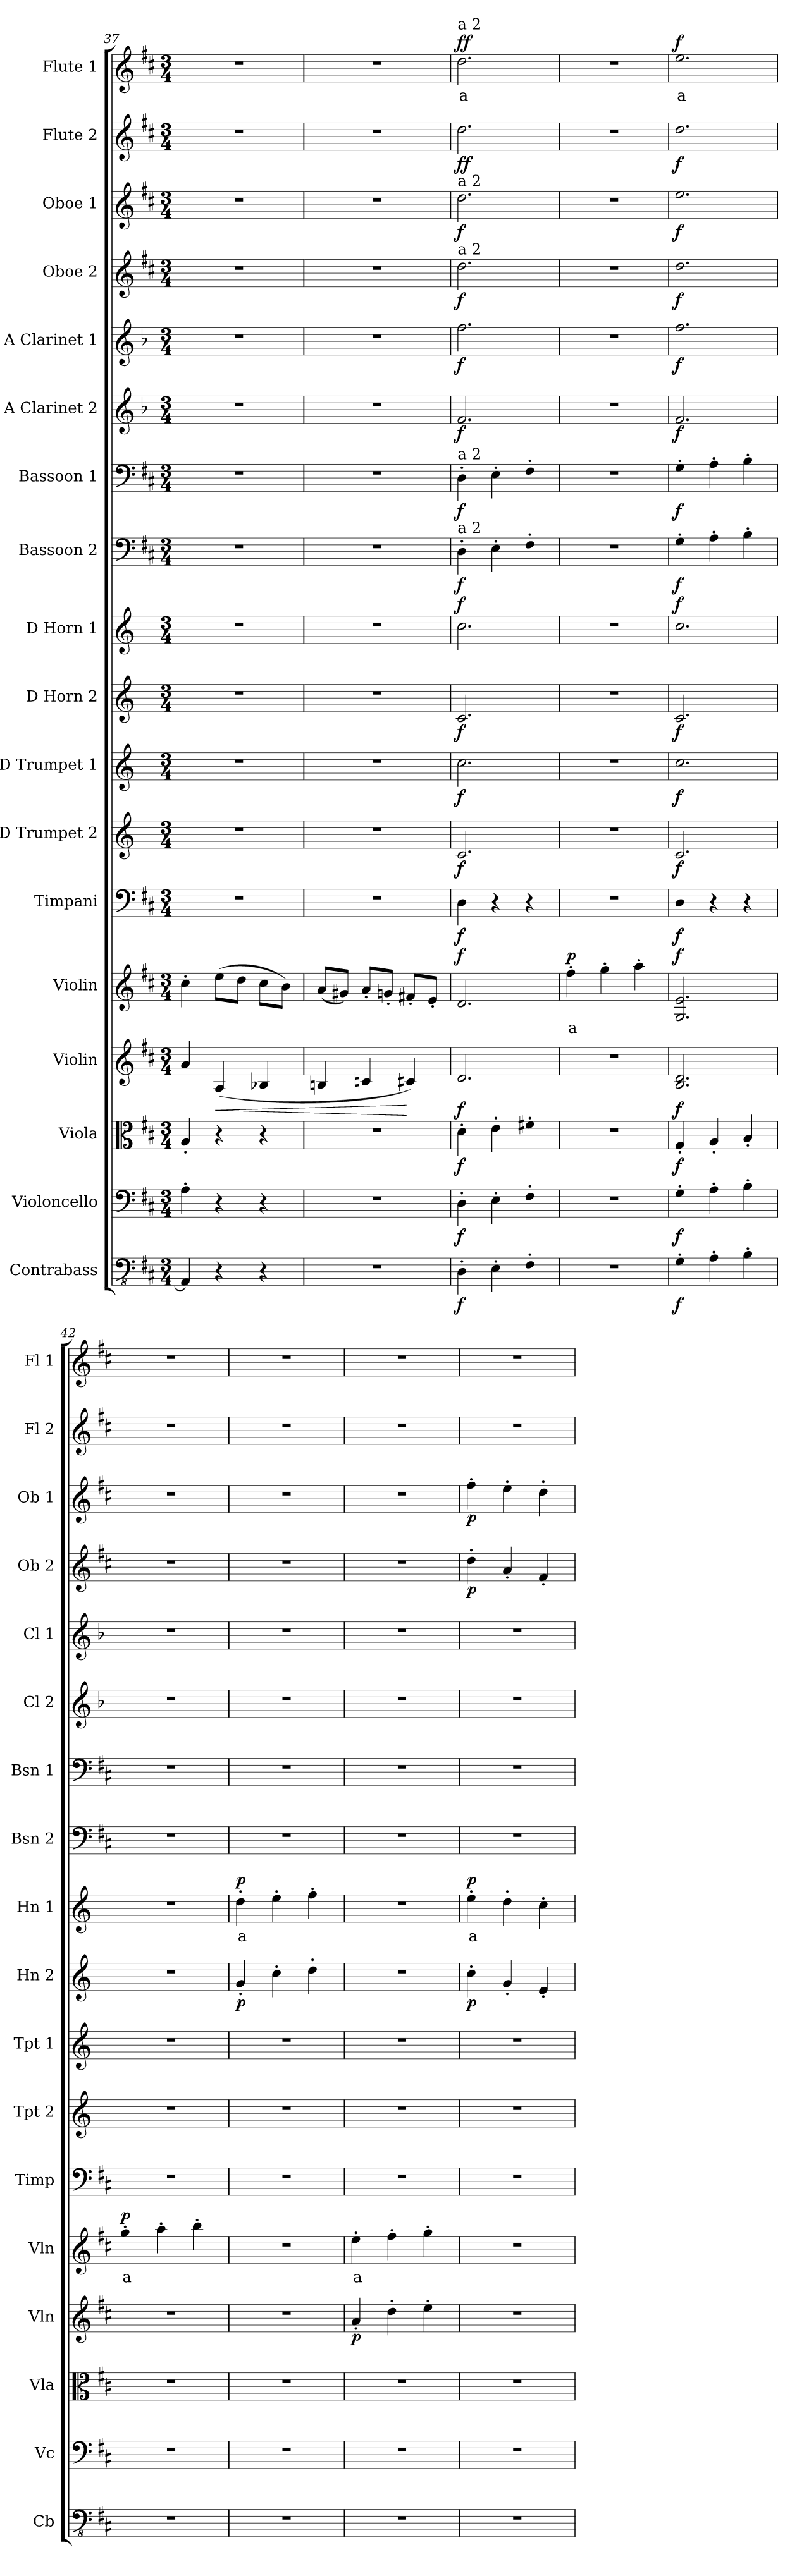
**kern	**dynam	**kern	**dynam	**kern	**dynam	**kern	**dynam	**kern	**text	**dynam	**kern	**dynam	**kern	**dynam	**kern	**dynam	**kern	**dynam	**kern	**text	**dynam	**kern	**dynam	**kern	**dynam	**kern	**dynam	**kern	**dynam	**kern	**dynam	**kern	**dynam	**kern	**dynam	**kern	**text	**dynam
*part18	*part18	*part17	*part17	*part16	*part16	*part15	*part15	*part14	*part14	*part14	*part13	*part13	*part12	*part12	*part11	*part11	*part10	*part10	*part9	*part9	*part9	*part8	*part8	*part7	*part7	*part6	*part6	*part5	*part5	*part4	*part4	*part3	*part3	*part2	*part2	*part1	*part1	*part1
*staff18	*staff18	*staff17	*staff17	*staff16	*staff16	*staff15	*staff15	*staff14	*staff14	*staff14	*staff13	*staff13	*staff12	*staff12	*staff11	*staff11	*staff10	*staff10	*staff9	*staff9	*staff9	*staff8	*staff8	*staff7	*staff7	*staff6	*staff6	*staff5	*staff5	*staff4	*staff4	*staff3	*staff3	*staff2	*staff2	*staff1	*staff1	*staff1
*I"Contrabass	*	*I"Violoncello	*	*I"Viola	*	*I"Violin	*	*I"Violin	*	*	*I"Timpani	*	*I"D Trumpet 2	*	*I"D Trumpet 1	*	*I"D Horn 2	*	*I"D Horn 1	*	*	*I"Bassoon 2	*	*I"Bassoon 1	*	*I"A Clarinet 2	*	*I"A Clarinet 1	*	*I"Oboe 2	*	*I"Oboe 1	*	*I"Flute 2	*	*I"Flute 1	*	*
*I'Cb	*	*I'Vc	*	*I'Vla	*	*I'Vln	*	*I'Vln	*	*	*I'Timp	*	*I'Tpt 2	*	*I'Tpt 1	*	*I'Hn 2	*	*I'Hn 1	*	*	*I'Bsn 2	*	*I'Bsn 1	*	*I'Cl 2	*	*I'Cl 1	*	*I'Ob 2	*	*I'Ob 1	*	*I'Fl 2	*	*I'Fl 1	*	*
!!LO:PB:g=z
*clefFv4	*	*clefF4	*	*clefC3	*	*clefG2	*	*clefG2	*	*	*clefF4	*	*clefG2	*	*clefG2	*	*clefG2	*	*clefG2	*	*	*clefF4	*	*clefF4	*	*clefG2	*	*clefG2	*	*clefG2	*	*clefG2	*	*clefG2	*	*clefG2	*	*
*	*	*	*	*	*	*	*	*	*	*	*	*	*ITrd-1c-2	*	*ITrd-1c-2	*	*ITrd6c10	*	*ITrd6c10	*	*	*	*	*	*	*ITrd2c3	*	*ITrd2c3	*	*	*	*	*	*	*	*	*	*
*k[f#c#]	*	*k[f#c#]	*	*k[f#c#]	*	*k[f#c#]	*	*k[f#c#]	*	*	*k[f#c#]	*	*k[f#c#]	*	*k[f#c#]	*	*k[f#c#]	*	*k[f#c#]	*	*	*k[f#c#]	*	*k[f#c#]	*	*k[f#c#]	*	*k[f#c#]	*	*k[f#c#]	*	*k[f#c#]	*	*k[f#c#]	*	*k[f#c#]	*	*
*M3/4	*	*M3/4	*	*M3/4	*	*M3/4	*	*M3/4	*	*	*M3/4	*	*M3/4	*	*M3/4	*	*M3/4	*	*M3/4	*	*	*M3/4	*	*M3/4	*	*M3/4	*	*M3/4	*	*M3/4	*	*M3/4	*	*M3/4	*	*M3/4	*	*
=37	=37	=37	=37	=37	=37	=37	=37	=37	=37	=37	=37	=37	=37	=37	=37	=37	=37	=37	=37	=37	=37	=37	=37	=37	=37	=37	=37	=37	=37	=37	=37	=37	=37	=37	=37	=37	=37	=37
4AAA/]	.	4A'\	.	4A'/	.	4a/	.	4cc#'\	.	.	2.r	.	2.r	.	2.r	.	2.r	.	2.r	.	.	2.r	.	2.r	.	2.r	.	2.r	.	2.r	.	2.r	.	2.r	.	2.r	.	.
!	!	!	!	!	!	!	!LO:HP:b	!	!	!	!	!	!	!	!	!	!	!	!	!	!	!	!	!	!	!	!	!	!	!	!	!	!	!	!	!	!	!
4r	.	4r	.	4r	.	(>4A/	<	(>8ee\L	.	.	.	.	.	.	.	.	.	.	.	.	.	.	.	.	.	.	.	.	.	.	.	.	.	.	.	.	.	.
.	.	.	.	.	.	.	.	8dd\J	.	.	.	.	.	.	.	.	.	.	.	.	.	.	.	.	.	.	.	.	.	.	.	.	.	.	.	.	.	.
4r	.	4r	.	4r	.	4B-X/	.	8cc#\L	.	.	.	.	.	.	.	.	.	.	.	.	.	.	.	.	.	.	.	.	.	.	.	.	.	.	.	.	.	.
.	.	.	.	.	.	.	.	8b\J)	.	.	.	.	.	.	.	.	.	.	.	.	.	.	.	.	.	.	.	.	.	.	.	.	.	.	.	.	.	.
=38	=38	=38	=38	=38	=38	=38	=38	=38	=38	=38	=38	=38	=38	=38	=38	=38	=38	=38	=38	=38	=38	=38	=38	=38	=38	=38	=38	=38	=38	=38	=38	=38	=38	=38	=38	=38	=38	=38
2.r	.	2.r	.	2.r	.	4Bn/	.	(<8a/L	.	.	2.r	.	2.r	.	2.r	.	2.r	.	2.r	.	.	2.r	.	2.r	.	2.r	.	2.r	.	2.r	.	2.r	.	2.r	.	2.r	.	.
.	.	.	.	.	.	.	.	8g#X/J)	.	.	.	.	.	.	.	.	.	.	.	.	.	.	.	.	.	.	.	.	.	.	.	.	.	.	.	.	.	.
.	.	.	.	.	.	4cn/	.	8a'/L	.	.	.	.	.	.	.	.	.	.	.	.	.	.	.	.	.	.	.	.	.	.	.	.	.	.	.	.	.	.
.	.	.	.	.	.	.	.	8gn'/J	.	.	.	.	.	.	.	.	.	.	.	.	.	.	.	.	.	.	.	.	.	.	.	.	.	.	.	.	.	.
.	.	.	.	.	.	4c#X/)	[	8f#X'/L	.	.	.	.	.	.	.	.	.	.	.	.	.	.	.	.	.	.	.	.	.	.	.	.	.	.	.	.	.	.
.	.	.	.	.	.	.	.	8e'/J	.	.	.	.	.	.	.	.	.	.	.	.	.	.	.	.	.	.	.	.	.	.	.	.	.	.	.	.	.	.
=39	=39	=39	=39	=39	=39	=39	=39	=39	=39	=39	=39	=39	=39	=39	=39	=39	=39	=39	=39	=39	=39	=39	=39	=39	=39	=39	=39	=39	=39	=39	=39	=39	=39	=39	=39	=39	=39	=39
!	!	!	!	!	!	!	!	!	!	!	!	!	!	!	!	!	!	!	!	!	!	!	!	!	!	!	!	!	!	!	!	!	!	!	!	!LO:TX:a:t=a 2	!	!
!	!	!	!	!	!	!	!	!	!	!	!	!	!	!	!	!	!	!	!	!	!	!	!	!	!	!	!	!	!	!	!	!LO:TX:a:t=a 2	!	!	!	!	!	!
!	!	!	!	!	!	!	!	!	!	!	!	!	!	!	!	!	!	!	!	!	!	!	!	!	!	!	!	!	!	!LO:TX:a:t=a 2	!	!	!	!	!	!	!	!
!	!	!	!	!	!	!	!	!	!	!	!	!	!	!	!	!	!	!	!	!	!	!	!	!LO:TX:a:t=a 2	!	!	!	!	!	!	!	!	!	!	!	!	!	!
!	!	!	!	!	!	!	!	!	!	!	!	!	!	!	!	!	!	!	!	!	!	!LO:TX:a:t=a 2	!	!	!	!	!	!	!	!	!	!	!	!	!	!	!	!
!	!LO:DY:b	!	!LO:DY:b	!	!LO:DY:b	!	!LO:DY:b	!	!	!LO:DY:b	!	!LO:DY:b	!	!LO:DY:b	!	!LO:DY:b	!	!LO:DY:b	!	!	!LO:DY:b	!	!LO:DY:b	!	!LO:DY:b	!	!LO:DY:b	!	!LO:DY:b	!	!LO:DY:b	!	!LO:DY:b	!	!LO:DY:b	!	!LO:LY:b:color=#FF0000	!
!	!	!	!	!	!	!	!	!	!	!	!	!	!	!	!	!	!	!	!	!	!	!	!	!	!	!	!	!	!	!	!	!	!	!	!LO:DY:n=1:b	!	!	!LO:DY:b
!	!	!	!	!	!	!	!	!	!	!	!	!	!	!	!	!	!	!	!	!	!	!	!	!	!	!	!	!	!	!	!	!	!	!	!	!	!	!LO:DY:n=1:b
4DD'\	f	4D'\	f	4d'\	f	2.d/	f	2.d/	.	f	4D\	f	2.d/	f	2.dd\	f	2.D/	f	2.d\	.	f	4D'\	f	4D'\	f	2.d/	f	2.dd\	f	2.dd\	f	2.dd\	f	2.dd\	f f	2.dd\	a	f f
4EE'\	.	4E'\	.	4e'\	.	.	.	.	.	.	4r	.	.	.	.	.	.	.	.	.	.	4E'\	.	4E'\	.	.	.	.	.	.	.	.	.	.	.	.	.	.
4FF#'\	.	4F#'\	.	4f#X'\	.	.	.	.	.	.	4r	.	.	.	.	.	.	.	.	.	.	4F#'\	.	4F#'\	.	.	.	.	.	.	.	.	.	.	.	.	.	.
=40	=40	=40	=40	=40	=40	=40	=40	=40	=40	=40	=40	=40	=40	=40	=40	=40	=40	=40	=40	=40	=40	=40	=40	=40	=40	=40	=40	=40	=40	=40	=40	=40	=40	=40	=40	=40	=40	=40
!	!	!	!	!	!	!	!	!	!LO:LY:b:color=#FF0000	!LO:DY:b	!	!	!	!	!	!	!	!	!	!	!	!	!	!	!	!	!	!	!	!	!	!	!	!	!	!	!	!
2.r	.	2.r	.	2.r	.	2.r	.	4ff#'\	a	p	2.r	.	2.r	.	2.r	.	2.r	.	2.r	.	.	2.r	.	2.r	.	2.r	.	2.r	.	2.r	.	2.r	.	2.r	.	2.r	.	.
.	.	.	.	.	.	.	.	4gg'\	.	.	.	.	.	.	.	.	.	.	.	.	.	.	.	.	.	.	.	.	.	.	.	.	.	.	.	.	.	.
.	.	.	.	.	.	.	.	4aa'\	.	.	.	.	.	.	.	.	.	.	.	.	.	.	.	.	.	.	.	.	.	.	.	.	.	.	.	.	.	.
=41	=41	=41	=41	=41	=41	=41	=41	=41	=41	=41	=41	=41	=41	=41	=41	=41	=41	=41	=41	=41	=41	=41	=41	=41	=41	=41	=41	=41	=41	=41	=41	=41	=41	=41	=41	=41	=41	=41
!	!LO:DY:b	!	!LO:DY:b	!	!LO:DY:b	!	!LO:DY:b	!	!	!LO:DY:b	!	!LO:DY:b	!	!LO:DY:b	!	!LO:DY:b	!	!LO:DY:b	!	!	!LO:DY:b	!	!LO:DY:b	!	!LO:DY:b	!	!LO:DY:b	!	!LO:DY:b	!	!LO:DY:b	!	!LO:DY:b	!	!LO:DY:b	!	!LO:LY:b:color=#FF0000	!LO:DY:b
4GG'\	f	4G'\	f	4G'/	f	2.B/ 2.d/	f	2.G/ 2.e/	.	f	4D\	f	2.d/	f	2.dd\	f	2.D/	f	2.d\	.	f	4G'\	f	4G'\	f	2.d/	f	2.dd\	f	2.dd\	f	2.ee\	f	2.dd\	f	2.ee\	a	f
4AA'\	.	4A'\	.	4A'/	.	.	.	.	.	.	4r	.	.	.	.	.	.	.	.	.	.	4A'\	.	4A'\	.	.	.	.	.	.	.	.	.	.	.	.	.	.
4BB'\	.	4B'\	.	4B'/	.	.	.	.	.	.	4r	.	.	.	.	.	.	.	.	.	.	4B'\	.	4B'\	.	.	.	.	.	.	.	.	.	.	.	.	.	.
=42	=42	=42	=42	=42	=42	=42	=42	=42	=42	=42	=42	=42	=42	=42	=42	=42	=42	=42	=42	=42	=42	=42	=42	=42	=42	=42	=42	=42	=42	=42	=42	=42	=42	=42	=42	=42	=42	=42
!	!	!	!	!	!	!	!	!	!LO:LY:b:color=#FF0000	!LO:DY:b	!	!	!	!	!	!	!	!	!	!	!	!	!	!	!	!	!	!	!	!	!	!	!	!	!	!	!	!
2.r	.	2.r	.	2.r	.	2.r	.	4gg'\	a	p	2.r	.	2.r	.	2.r	.	2.r	.	2.r	.	.	2.r	.	2.r	.	2.r	.	2.r	.	2.r	.	2.r	.	2.r	.	2.r	.	.
.	.	.	.	.	.	.	.	4aa'\	.	.	.	.	.	.	.	.	.	.	.	.	.	.	.	.	.	.	.	.	.	.	.	.	.	.	.	.	.	.
.	.	.	.	.	.	.	.	4bb'\	.	.	.	.	.	.	.	.	.	.	.	.	.	.	.	.	.	.	.	.	.	.	.	.	.	.	.	.	.	.
=43	=43	=43	=43	=43	=43	=43	=43	=43	=43	=43	=43	=43	=43	=43	=43	=43	=43	=43	=43	=43	=43	=43	=43	=43	=43	=43	=43	=43	=43	=43	=43	=43	=43	=43	=43	=43	=43	=43
!	!	!	!	!	!	!	!	!	!	!	!	!	!	!	!	!	!	!LO:DY:b	!	!LO:LY:b:color=#FF0000	!LO:DY:b	!	!	!	!	!	!	!	!	!	!	!	!	!	!	!	!	!
2.r	.	2.r	.	2.r	.	2.r	.	2.r	.	.	2.r	.	2.r	.	2.r	.	4A'/	p	4e'\	a	p	2.r	.	2.r	.	2.r	.	2.r	.	2.r	.	2.r	.	2.r	.	2.r	.	.
.	.	.	.	.	.	.	.	.	.	.	.	.	.	.	.	.	4d'\	.	4f#'\	.	.	.	.	.	.	.	.	.	.	.	.	.	.	.	.	.	.	.
.	.	.	.	.	.	.	.	.	.	.	.	.	.	.	.	.	4e'\	.	4g'\	.	.	.	.	.	.	.	.	.	.	.	.	.	.	.	.	.	.	.
=44	=44	=44	=44	=44	=44	=44	=44	=44	=44	=44	=44	=44	=44	=44	=44	=44	=44	=44	=44	=44	=44	=44	=44	=44	=44	=44	=44	=44	=44	=44	=44	=44	=44	=44	=44	=44	=44	=44
!	!	!	!	!	!	!	!LO:DY:b	!	!LO:LY:b:color=#FF0000	!	!	!	!	!	!	!	!	!	!	!	!	!	!	!	!	!	!	!	!	!	!	!	!	!	!	!	!	!
2.r	.	2.r	.	2.r	.	4a'/	p	4ee'\	a	.	2.r	.	2.r	.	2.r	.	2.r	.	2.r	.	.	2.r	.	2.r	.	2.r	.	2.r	.	2.r	.	2.r	.	2.r	.	2.r	.	.
.	.	.	.	.	.	4dd'\	.	4ff#'\	.	.	.	.	.	.	.	.	.	.	.	.	.	.	.	.	.	.	.	.	.	.	.	.	.	.	.	.	.	.
.	.	.	.	.	.	4ee'\	.	4gg'\	.	.	.	.	.	.	.	.	.	.	.	.	.	.	.	.	.	.	.	.	.	.	.	.	.	.	.	.	.	.
=45	=45	=45	=45	=45	=45	=45	=45	=45	=45	=45	=45	=45	=45	=45	=45	=45	=45	=45	=45	=45	=45	=45	=45	=45	=45	=45	=45	=45	=45	=45	=45	=45	=45	=45	=45	=45	=45	=45
!	!	!	!	!	!	!	!	!	!	!	!	!	!	!	!	!	!	!LO:DY:b	!	!LO:LY:b:color=#FF0000	!LO:DY:b	!	!	!	!	!	!	!	!	!	!LO:DY:b	!	!LO:DY:b	!	!	!	!	!
2.r	.	2.r	.	2.r	.	2.r	.	2.r	.	.	2.r	.	2.r	.	2.r	.	4d'\	p	4f#'\	a	p	2.r	.	2.r	.	2.r	.	2.r	.	4dd'\	p	4ff#'\	p	2.r	.	2.r	.	.
.	.	.	.	.	.	.	.	.	.	.	.	.	.	.	.	.	4A'/	.	4e'\	.	.	.	.	.	.	.	.	.	.	4a'/	.	4ee'\	.	.	.	.	.	.
.	.	.	.	.	.	.	.	.	.	.	.	.	.	.	.	.	4F#'/	.	4d'\	.	.	.	.	.	.	.	.	.	.	4f#'/	.	4dd'\	.	.	.	.	.	.
=	=	=	=	=	=	=	=	=	=	=	=	=	=	=	=	=	=	=	=	=	=	=	=	=	=	=	=	=	=	=	=	=	=	=	=	=	=	=
*-	*-	*-	*-	*-	*-	*-	*-	*-	*-	*-	*-	*-	*-	*-	*-	*-	*-	*-	*-	*-	*-	*-	*-	*-	*-	*-	*-	*-	*-	*-	*-	*-	*-	*-	*-	*-	*-	*-
